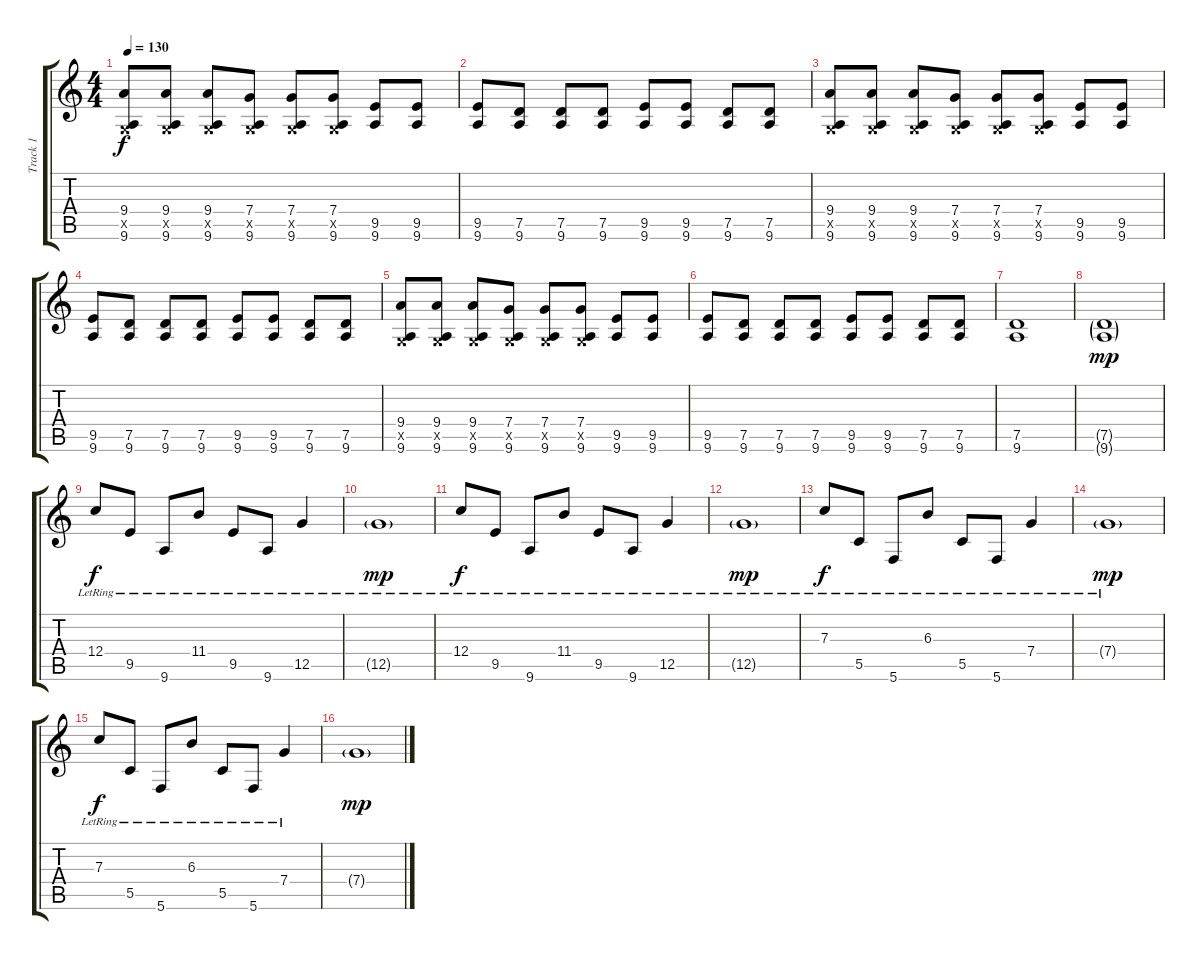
\track ("Track 1" "Track 1") {instrument acousticguitarsteel}
\staff {score tabs}
\tuning (D4 A3 F3 C3 G2 C2) {hide}
\ts (4 4)
\tempo 130
\clef g2
\ks c
(9.4 0.5{x} 9.6).8{dy f} (9.4 0.5{x} 9.6).8 (9.4 0.5{x} 9.6).8 (7.4 0.5{x} 9.6).8 (7.4 0.5{x} 9.6).8 (7.4 0.5{x} 9.6).8 (9.5 9.6).8 (9.5 9.6).8 |
(9.5 9.6).8 (7.5 9.6).8 (7.5 9.6).8 (7.5 9.6).8 (9.5 9.6).8 (9.5 9.6).8 (7.5 9.6).8 (7.5 9.6).8 |
(9.4 0.5{x} 9.6).8 (9.4 0.5{x} 9.6).8 (9.4 0.5{x} 9.6).8 (7.4 0.5{x} 9.6).8 (7.4 0.5{x} 9.6).8 (7.4 0.5{x} 9.6).8 (9.5 9.6).8 (9.5 9.6).8 |
(9.5 9.6).8 (7.5 9.6).8 (7.5 9.6).8 (7.5 9.6).8 (9.5 9.6).8 (9.5 9.6).8 (7.5 9.6).8 (7.5 9.6).8 |
(9.4 0.5{x} 9.6).8 (9.4 0.5{x} 9.6).8 (9.4 0.5{x} 9.6).8 (7.4 0.5{x} 9.6).8 (7.4 0.5{x} 9.6).8 (7.4 0.5{x} 9.6).8 (9.5 9.6).8 (9.5 9.6).8 |
(9.5 9.6).8 (7.5 9.6).8 (7.5 9.6).8 (7.5 9.6).8 (9.5 9.6).8 (9.5 9.6).8 (7.5 9.6).8 (7.5 9.6).8 |
(7.5 9.6).1 |
(7.5{g} 9.6{g}).1{dy mp} |
12.4{lr}.8{dy f} 9.5{lr}.8 9.6{lr}.8 11.4{lr}.8 9.5{lr}.8 9.6{lr}.8 12.5{lr}.4 |
12.5{g lr}.1{dy mp} |
12.4{lr}.8{dy f} 9.5{lr}.8 9.6{lr}.8 11.4{lr}.8 9.5{lr}.8 9.6{lr}.8 12.5{lr}.4 |
12.5{g lr}.1{dy mp} |
7.3{lr}.8{dy f} 5.5{lr}.8 5.6{lr}.8 6.3{lr}.8 5.5{lr}.8 5.6{lr}.8 7.4{lr}.4 |
7.4{g lr}.1{dy mp} |
7.3{lr}.8{dy f} 5.5{lr}.8 5.6{lr}.8 6.3{lr}.8 5.5{lr}.8 5.6{lr}.8 7.4{lr}.4 |
7.4{g}.1{dy mp}
